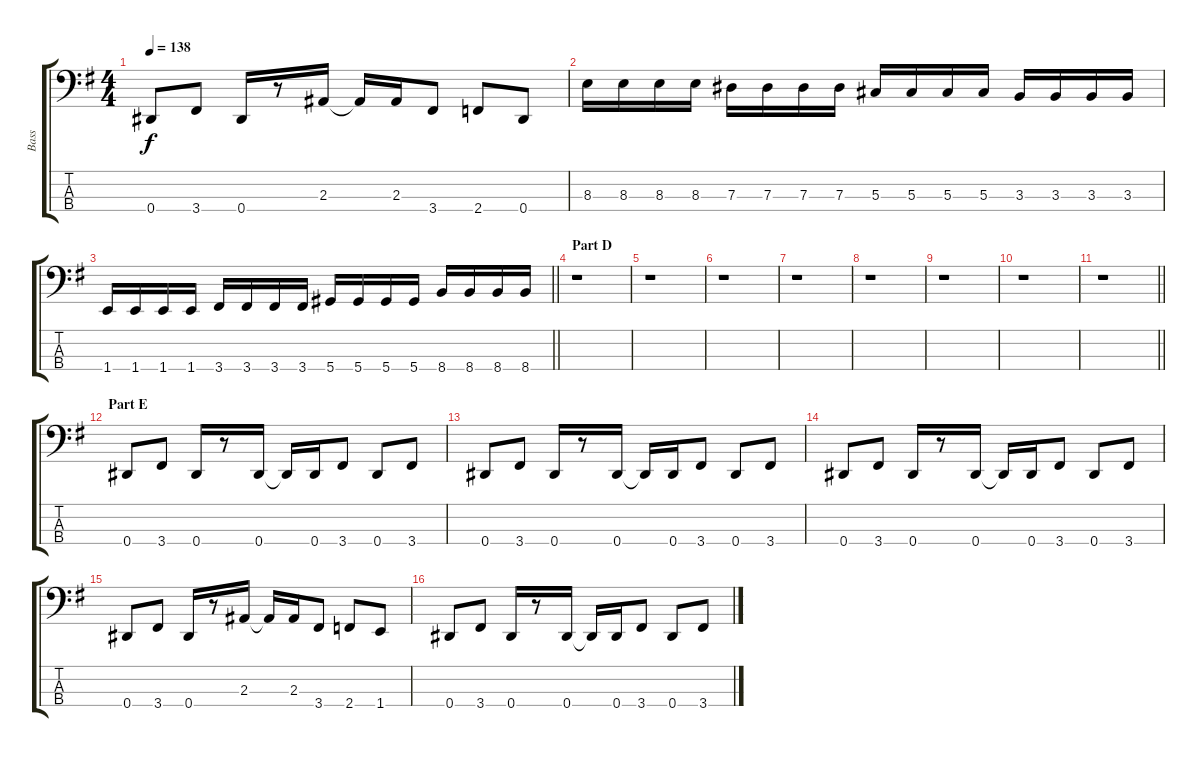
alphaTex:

\track ("Bass" "Bass") {instrument electricbasspick}
\staff {score tabs}
\tuning (Gb2 Db2 Ab1 Eb1) {hide}
\ts (4 4)
\tempo 138
\clef f4
\ks g
0.4.8{dy f} 3.4.8 0.4.16 r.8 2.3.16 2.3{t}.16 2.3.16 3.4.8 2.4.8 0.4.8 |
8.3.16 8.3.16 8.3.16 8.3.16 7.3.16 7.3.16 7.3.16 7.3.16 5.3.16 5.3.16 5.3.16 5.3.16 3.3.16 3.3.16 3.3.16 3.3.16 |
\barLineRight lightlight
1.4.16 1.4.16 1.4.16 1.4.16 3.4.16 3.4.16 3.4.16 3.4.16 5.4.16 5.4.16 5.4.16 5.4.16 8.4.16 8.4.16 8.4.16 8.4.16 |
\section ("" "Part D")
r.1 |
r.1 |
r.1 |
r.1 |
r.1 |
r.1 |
r.1 |
\barLineRight lightlight
r.1 |
\section ("" "Part E")
0.4.8 3.4.8 0.4.16 r.8 0.4.16 0.4{t}.16 0.4.16 3.4.8 0.4.8 3.4.8 |
0.4.8 3.4.8 0.4.16 r.8 0.4.16 0.4{t}.16 0.4.16 3.4.8 0.4.8 3.4.8 |
0.4.8 3.4.8 0.4.16 r.8 0.4.16 0.4{t}.16 0.4.16 3.4.8 0.4.8 3.4.8 |
0.4.8 3.4.8 0.4.16 r.8 2.3.16 2.3{t}.16 2.3.16 3.4.8 2.4.8 1.4.8 |
0.4.8 3.4.8 0.4.16 r.8 0.4.16 0.4{t}.16 0.4.16 3.4.8 0.4.8 3.4.8
